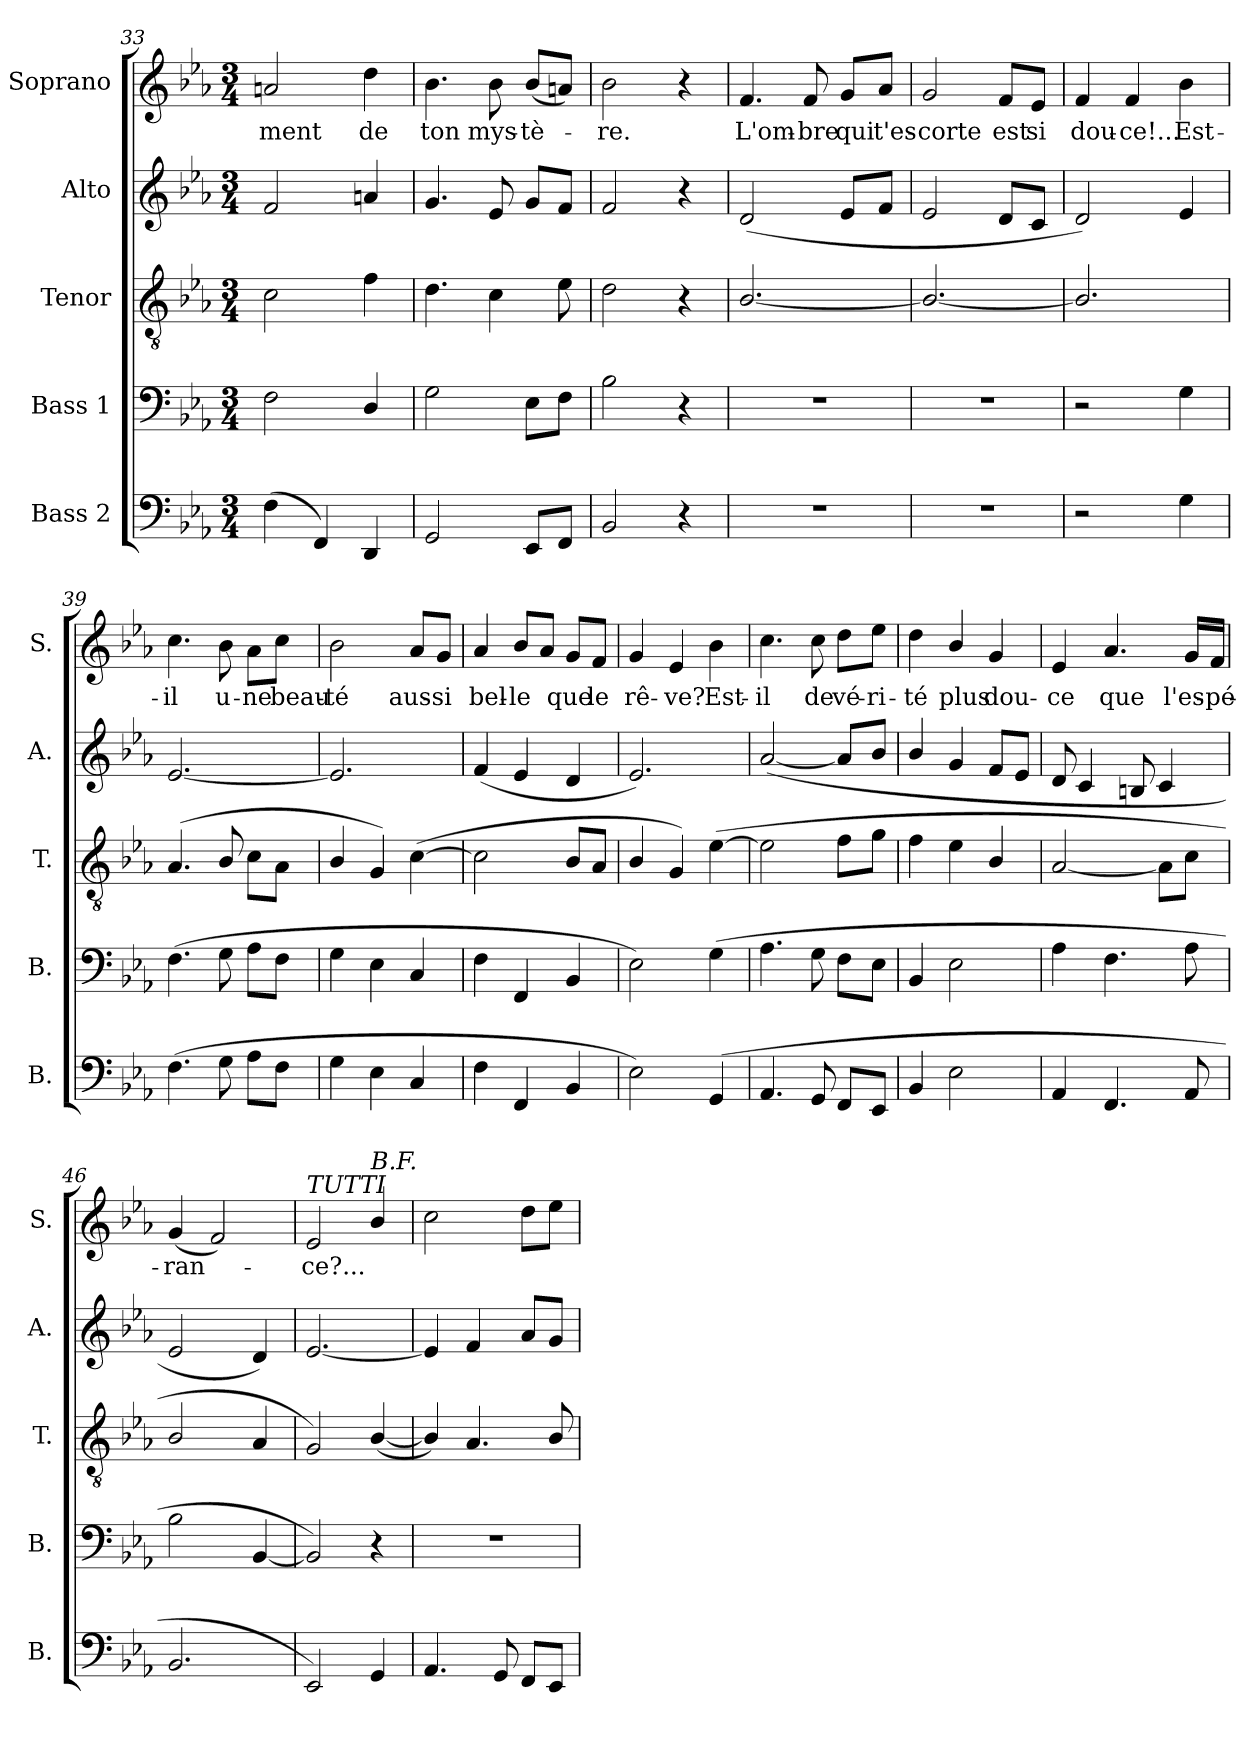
**kern	**kern	**kern	**kern	**kern	**text
*part5	*part4	*part3	*part2	*part1	*part1
*staff5	*staff4	*staff3	*staff2	*staff1	*staff1
*I"Bass  2	*I"Bass 1	*I"Tenor	*I"Alto	*I"Soprano	*
*I'B.	*I'B.	*I'T.	*I'A.	*I'S.	*
*clefF4	*clefF4	*clefGv2	*clefG2	*clefG2	*
*	*	*ITrd7c12	*	*	*
*k[b-e-a-]	*k[b-e-a-]	*k[b-e-a-]	*k[b-e-a-]	*k[b-e-a-]	*
*E-:	*E-:	*E-:	*E-:	*E-:	*
*M3/4	*M3/4	*M3/4	*M3/4	*M3/4	*
=33	=33	=33	=33	=33	=33
!	!	!	!	!	!LO:LY:b
(>4F\	2F\	2C\	2f/	2an/	-ment
4FF/)	.	.	.	.	.
!	!	!	!	!	!LO:LY:b
4DD/	4D/	4F\	4an/	4dd\	de
=34	=34	=34	=34	=34	=34
!	!	!	!	!	!LO:LY:b
2GG/	2G\	4.D\	4.g/	4.b-\	ton
!	!	!	!	!	!LO:LY:b
.	.	4C\	8e-/	8b-\	mys-
!	!	!	!	!	!LO:LY:b
8EE-/L	8E-\L	.	8g/L	(<8b-/L	-tè-
8FF/J	8F\J	8E-\	8f/J	8an/J)	.
=35	=35	=35	=35	=35	=35
!	!	!	!	!	!LO:LY:b
2BB-/	2B-\	2D\	2f/	2b-\	-re.
4r	4r	4r	4r	4r	.
!!LO:PB:g=z
=36	=36	=36	=36	=36	=36
!	!	!	!	!	!LO:LY:b
2.r	2.r	[2.BB-/	(>2d/	4.f/	L'om-
!	!	!	!	!	!LO:LY:b
.	.	.	.	8f/	-bre
!	!	!	!	!	!LO:LY:b
.	.	.	8e-/L	8g/L	qui
!	!	!	!	!	!LO:LY:b
.	.	.	8f/J	8a-/J	t'es-
=37	=37	=37	=37	=37	=37
!	!	!	!	!	!LO:LY:b
2.r	2.r	2.BB-/_	2e-/	2g/	-corte
!	!	!	!	!	!LO:LY:b
.	.	.	8d/L	8f/L	est
!	!	!	!	!	!LO:LY:b
.	.	.	8c/J	8e-/J	si
=38	=38	=38	=38	=38	=38
!	!	!	!	!	!LO:LY:b
2r	2r	2.BB-/]	2d/)	4f/	dou-
!	!	!	!	!	!LO:LY:b
.	.	.	.	4f/	-ce!...
!	!	!	!	!	!LO:LY:b
4G\	4G\	.	4e-/	4b-\	Est-
=39	=39	=39	=39	=39	=39
!	!	!	!	!	!LO:LY:b
(>4.F\	(>4.F\	(>4.AA-/	[2.e-/	4.cc\	-il
!	!	!	!	!	!LO:LY:b
8G\	8G\	8BB-/	.	8b-\	u-
!	!	!	!	!	!LO:LY:b
8A-\L	8A-\L	8C\L	.	8a-\L	-ne
!	!	!	!	!	!LO:LY:b
8F\J	8F\J	8AA-\J	.	8cc\J	beau-
=40	=40	=40	=40	=40	=40
!	!	!	!	!	!LO:LY:b
4G\	4G\	4BB-/	2.e-/]	2b-\	-té
4E-\	4E-\	4GG/)	.	.	.
!	!	!	!	!	!LO:LY:b
4C/	4C/	(>[4C\	.	8a-/L	aus-
!	!	!	!	!	!LO:LY:b
.	.	.	.	8g/J	-si
!!LO:LB:g=z
=41	=41	=41	=41	=41	=41
!	!	!	!	!	!LO:LY:b
4F\	4F\	2C\]	(<4f/	4a-/	bel-
!	!	!	!	!	!LO:LY:b
4FF/	4FF/	.	4e-/	8b-/L	-le
.	.	.	.	8a-/J	.
!	!	!	!	!	!LO:LY:b
4BB-/	4BB-/	8BB-/L	4d/	8g/L	que
!	!	!	!	!	!LO:LY:b
.	.	8AA-/J	.	8f/J	le
=42	=42	=42	=42	=42	=42
!	!	!	!	!	!LO:LY:b
2E-\)	2E-\)	4BB-/	2.e-/)	4g/	rê-
!	!	!	!	!	!LO:LY:b
.	.	4GG/)	.	4e-/	-ve?
!	!	!	!	!	!LO:LY:b
(>4GG/	(>4G\	(>[4E-\	.	4b-\	Est-
=43	=43	=43	=43	=43	=43
!	!	!	!	!	!LO:LY:b
4.AA-/	4.A-\	2E-\]	(>[2a-/	4.cc\	-il
!	!	!	!	!	!LO:LY:b
8GG/	8G\	.	.	8cc\	de
!	!	!	!	!	!LO:LY:b
8FF/L	8F\L	8F\L	8a-/L]	8dd\L	vé-
!	!	!	!	!	!LO:LY:b
8EE-/J	8E-\J	8G\J	8b-/J	8ee-\J	-ri-
=44	=44	=44	=44	=44	=44
!	!	!	!	!	!LO:LY:b
4BB-/	4BB-/	4F\	4b-/	4dd\	-té
!	!	!	!	!	!LO:LY:b
2E-\	2E-\	4E-\	4g/	4b-/	plus
!	!	!	!	!	!LO:LY:b
.	.	4BB-/	8f/L	4g/	dou-
.	.	.	8e-/J	.	.
=45	=45	=45	=45	=45	=45
!	!	!	!	!	!LO:LY:b
4AA-/	4A-\	[2AA-/	8d/	4e-/	-ce
.	.	.	4c/	.	.
!	!	!	!	!	!LO:LY:b
4.FF/	4.F\	.	.	4.a-/	que
.	.	.	8Bn/	.	.
.	.	8AA-\L]	4c/	.	.
!	!	!	!	!	!LO:LY:b
8AA-/	8A-\	8C\J	.	16g/LL	l'es-
!	!	!	!	!	!LO:LY:b
.	.	.	.	16f/JJ	-pé-
!!LO:PB:g=z
=46	=46	=46	=46	=46	=46
!	!	!	!	!	!LO:LY:b
2.BB-/	2B-\	2BB-/	2e-/	(<4g/	-ran-
.	.	.	.	2f/)	.
.	[4BB-/	4AA-/	4d/)	.	.
=47	=47	=47	=47	=47	=47
!	!	!	!	!LO:TX:a:i:t=TUTTI	!
!	!	!	!	!	!LO:LY:b
2EE-/)	2BB-/])	2GG/)	[2.e-/	2e-/	-ce?...
!	!	!	!	!LO:TX:a:i:t=B.F.	!
4GG/	4r	(>[4BB-/	.	4b-/	.
=48	=48	=48	=48	=48	=48
4.AA-/	2.r	4BB-/])	4e-/]	2cc\	.
.	.	4.AA-/	4f/	.	.
8GG/	.	.	.	.	.
8FF/L	.	.	8a-/L	8dd\L	.
8EE-/J	.	8BB-/	8g/J	8ee-\J	.
=	=	=	=	=	=
*-	*-	*-	*-	*-	*-
